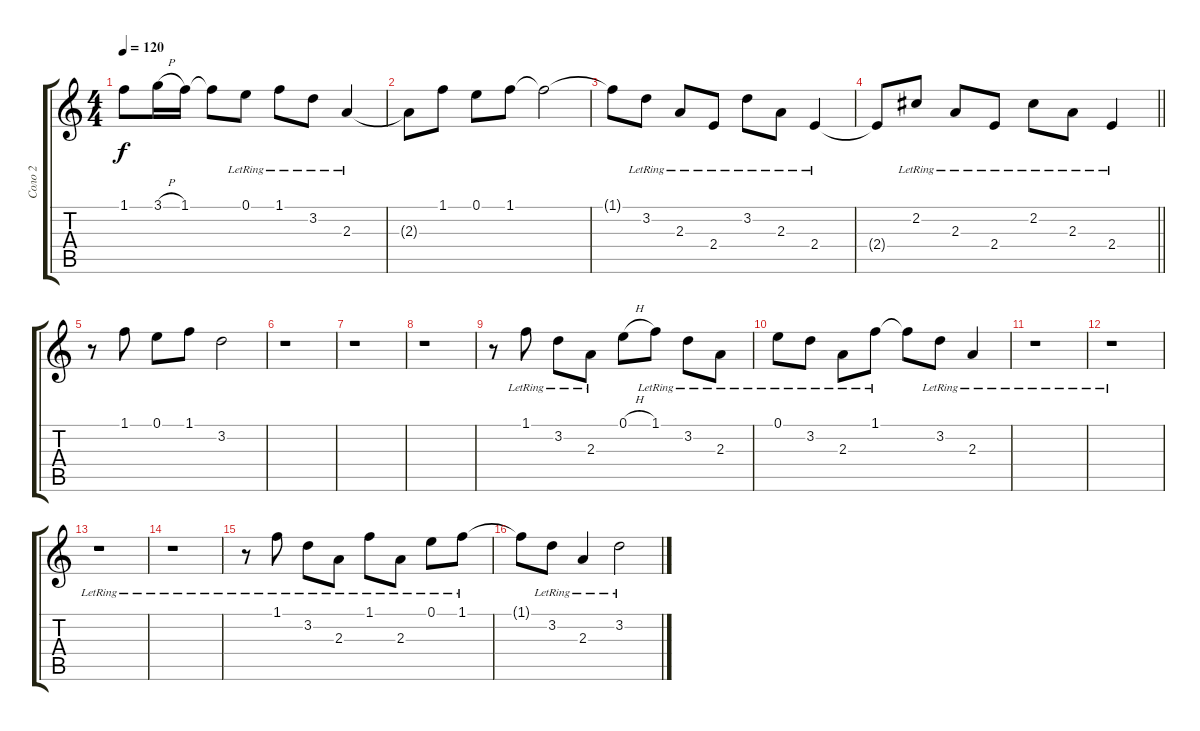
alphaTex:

\track ("Соло 2" "Соло 2") {instrument acousticguitarsteel}
\staff {score tabs}
\tuning (E4 B3 G3 D3 A2 E2) {hide}
\ts (4 4)
\tempo 120
\clef g2
\ks c
1.1{t}.8{dy f} 3.1{h}.16 1.1.16 1.1{t}.8 0.1{lr}.8 1.1{lr}.8 3.2{lr}.8 2.3{lr}.4 |
2.3{t}.8 1.1.8 0.1.8 1.1.8 1.1{t}.2 |
1.1{t}.8 3.2{lr}.8 2.3{lr}.8 2.4{lr}.8 3.2{lr}.8 2.3{lr}.8 2.4{lr}.4 |
\barLineRight lightlight
2.4{t}.8 2.2{lr}.8 2.3{lr}.8 2.4{lr}.8 2.2{lr}.8 2.3{lr}.8 2.4{lr}.4 |
r.8 1.1.8 0.1.8 1.1.8 3.2.2 |
r.1 |
r.1 |
r.1 |
r.8 1.1{lr}.8 3.2{lr}.8 2.3{lr}.8 0.1{h}.8 1.1{lr}.8 3.2{lr}.8 2.3{lr}.8 |
0.1{lr}.8 3.2{lr}.8 2.3{lr}.8 1.1{lr}.8 1.1{t}.8 3.2{lr}.8 2.3{lr}.4 |
r.1 |
r.1 |
r.1 |
r.1 |
r.8 1.1{lr}.8 3.2{lr}.8 2.3{lr}.8 1.1{lr}.8 2.3{lr}.8 0.1{lr}.8 1.1{lr}.8 |
1.1{t}.8 3.2{lr}.8 2.3{lr}.4 3.2{lr}.2
